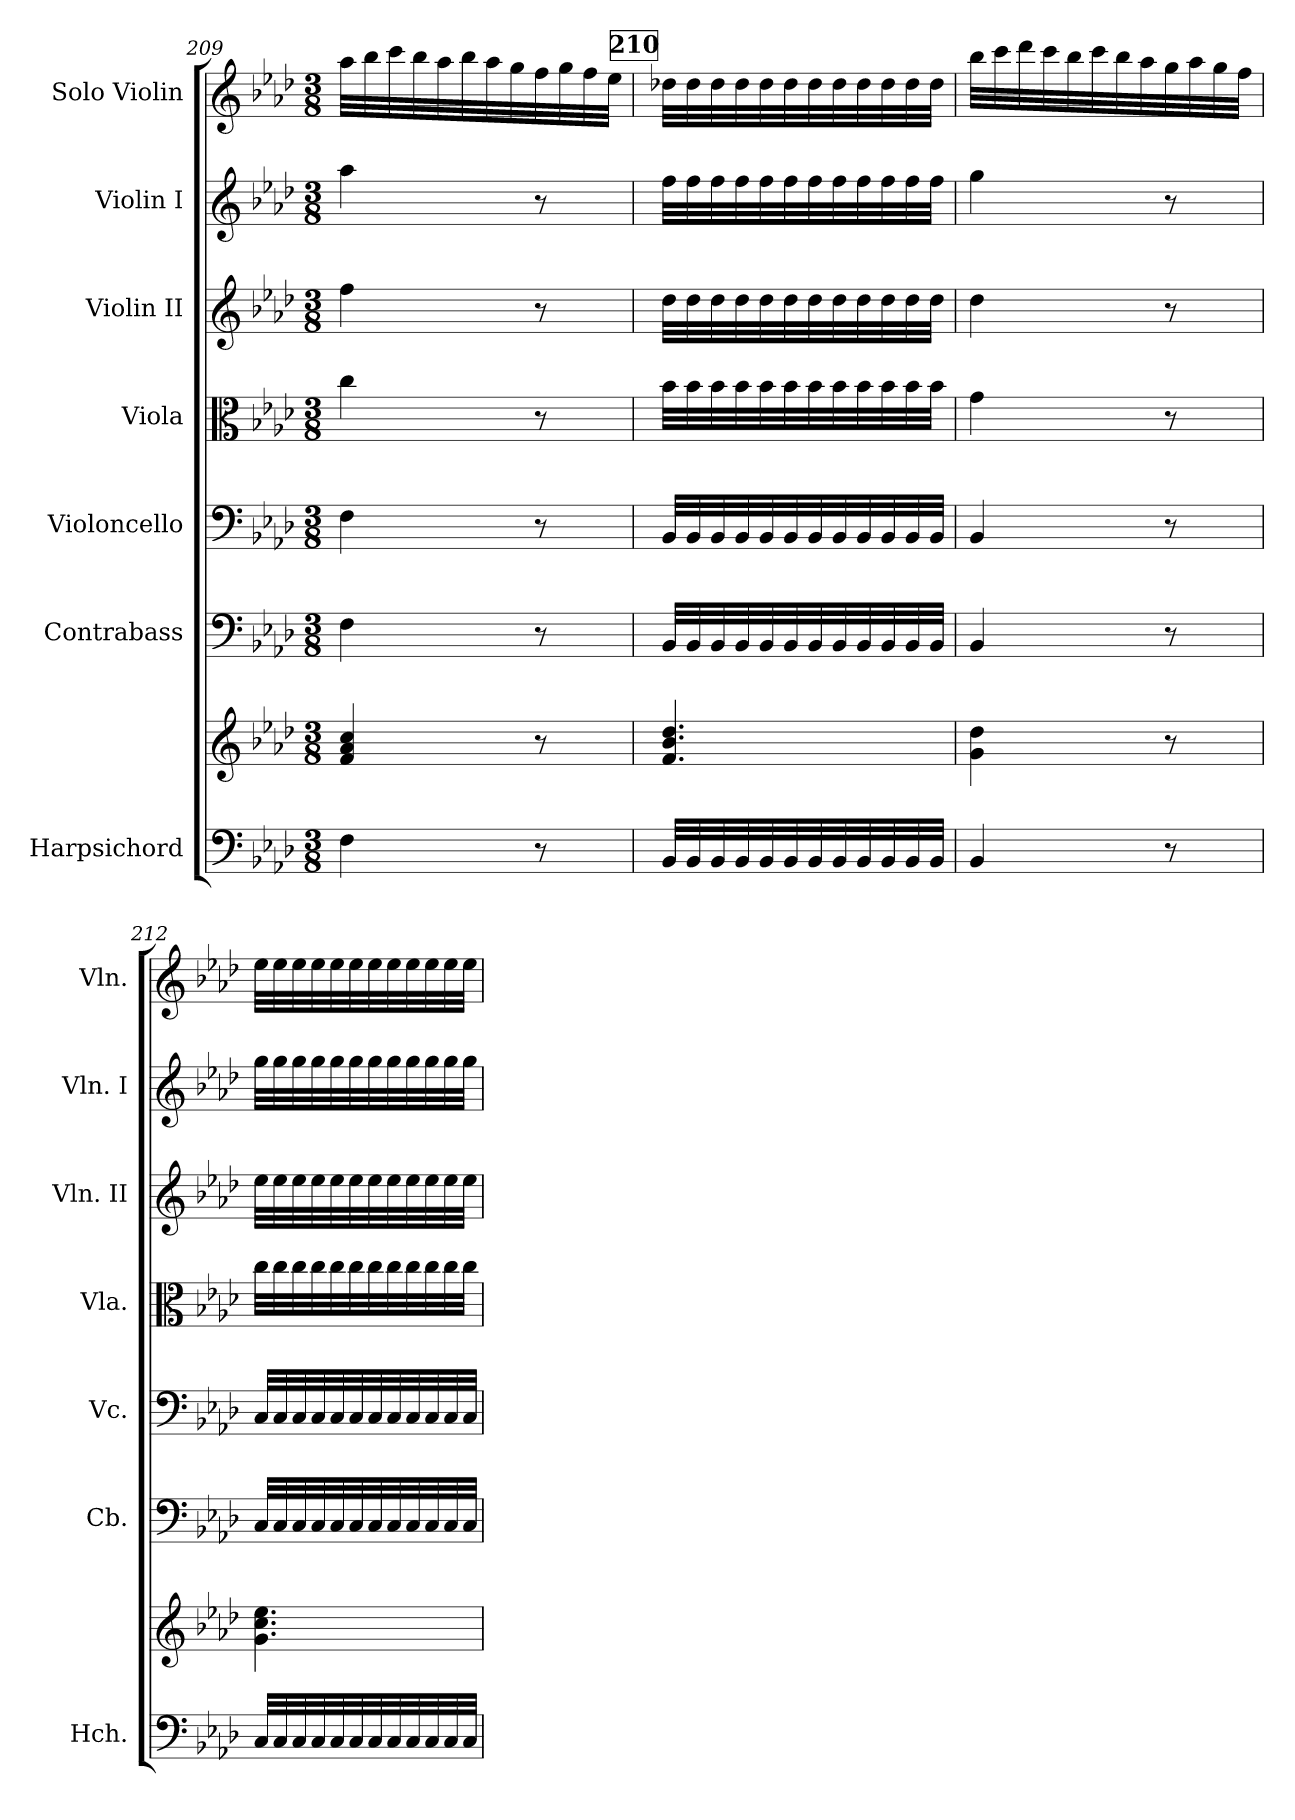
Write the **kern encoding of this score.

**kern	**kern	**kern	**kern	**kern	**kern	**kern	**kern
*part7	*part7	*part6	*part5	*part4	*part3	*part2	*part1
*staff8	*staff7	*staff6	*staff5	*staff4	*staff3	*staff2	*staff1
*I"Harpsichord	*	*I"Contrabass	*I"Violoncello	*I"Viola	*I"Violin II	*I"Violin I	*I"Solo Violin
*I'Hch.	*	*I'Cb.	*I'Vc.	*I'Vla.	*I'Vln. II	*I'Vln. I	*I'Vln.
!!LO:PB:g=z
*clefF4	*clefG2	*clefF4	*clefF4	*clefC3	*clefG2	*clefG2	*clefG2
*	*	*ITrd7c12	*	*	*	*	*
*k[b-e-a-d-]	*k[b-e-a-d-]	*k[b-e-a-d-]	*k[b-e-a-d-]	*k[b-e-a-d-]	*k[b-e-a-d-]	*k[b-e-a-d-]	*k[b-e-a-d-]
*M3/8	*M3/8	*M3/8	*M3/8	*M3/8	*M3/8	*M3/8	*M3/8
=209	=209	=209	=209	=209	=209	=209	=209
4F\	4f/ 4a-/ 4cc/	4FF\	4F\	4cc\	4ff\	4aa-\	32aa-\LLL
.	.	.	.	.	.	.	32bb-\
.	.	.	.	.	.	.	32ccc\
.	.	.	.	.	.	.	32bb-\
.	.	.	.	.	.	.	32aa-\
.	.	.	.	.	.	.	32bb-\
.	.	.	.	.	.	.	32aa-\
.	.	.	.	.	.	.	32gg\
8r	8r	8r	8r	8r	8r	8r	32ff\
.	.	.	.	.	.	.	32gg\
.	.	.	.	.	.	.	32ff\
.	.	.	.	.	.	.	32ee-\JJJ
!!LO:REH:place=s1:a:B:fs=14:t=210
=210	=210	=210	=210	=210	=210	=210	=210
32BB-/LLL	4.f/ 4.b-/ 4.dd-/	32BBB-/LLL	32BB-/LLL	32b-\LLL	32dd-\LLL	32ff\LLL	32dd-X\LLL
32BB-/	.	32BBB-/	32BB-/	32b-\	32dd-\	32ff\	32dd-\
32BB-/	.	32BBB-/	32BB-/	32b-\	32dd-\	32ff\	32dd-\
32BB-/	.	32BBB-/	32BB-/	32b-\	32dd-\	32ff\	32dd-\
32BB-/	.	32BBB-/	32BB-/	32b-\	32dd-\	32ff\	32dd-\
32BB-/	.	32BBB-/	32BB-/	32b-\	32dd-\	32ff\	32dd-\
32BB-/	.	32BBB-/	32BB-/	32b-\	32dd-\	32ff\	32dd-\
32BB-/	.	32BBB-/	32BB-/	32b-\	32dd-\	32ff\	32dd-\
32BB-/	.	32BBB-/	32BB-/	32b-\	32dd-\	32ff\	32dd-\
32BB-/	.	32BBB-/	32BB-/	32b-\	32dd-\	32ff\	32dd-\
32BB-/	.	32BBB-/	32BB-/	32b-\	32dd-\	32ff\	32dd-\
32BB-/JJJ	.	32BBB-/JJJ	32BB-/JJJ	32b-\JJJ	32dd-\JJJ	32ff\JJJ	32dd-\JJJ
!!LO:PB:g=z
=211	=211	=211	=211	=211	=211	=211	=211
4BB-/	4g\ 4dd-\	4BBB-/	4BB-/	4g\	4dd-\	4gg\	32bb-\LLL
.	.	.	.	.	.	.	32ccc\
.	.	.	.	.	.	.	32ddd-\
.	.	.	.	.	.	.	32ccc\
.	.	.	.	.	.	.	32bb-\
.	.	.	.	.	.	.	32ccc\
.	.	.	.	.	.	.	32bb-\
.	.	.	.	.	.	.	32aa-\
8r	8r	8r	8r	8r	8r	8r	32gg\
.	.	.	.	.	.	.	32aa-\
.	.	.	.	.	.	.	32gg\
.	.	.	.	.	.	.	32ff\JJJ
=212	=212	=212	=212	=212	=212	=212	=212
32C/LLL	4.g\ 4.cc\ 4.ee-\	32CC/LLL	32C/LLL	32cc\LLL	32ee-\LLL	32gg\LLL	32ee-\LLL
32C/	.	32CC/	32C/	32cc\	32ee-\	32gg\	32ee-\
32C/	.	32CC/	32C/	32cc\	32ee-\	32gg\	32ee-\
32C/	.	32CC/	32C/	32cc\	32ee-\	32gg\	32ee-\
32C/	.	32CC/	32C/	32cc\	32ee-\	32gg\	32ee-\
32C/	.	32CC/	32C/	32cc\	32ee-\	32gg\	32ee-\
32C/	.	32CC/	32C/	32cc\	32ee-\	32gg\	32ee-\
32C/	.	32CC/	32C/	32cc\	32ee-\	32gg\	32ee-\
32C/	.	32CC/	32C/	32cc\	32ee-\	32gg\	32ee-\
32C/	.	32CC/	32C/	32cc\	32ee-\	32gg\	32ee-\
32C/	.	32CC/	32C/	32cc\	32ee-\	32gg\	32ee-\
32C/JJJ	.	32CC/JJJ	32C/JJJ	32cc\JJJ	32ee-\JJJ	32gg\JJJ	32ee-\JJJ
=	=	=	=	=	=	=	=
*-	*-	*-	*-	*-	*-	*-	*-
